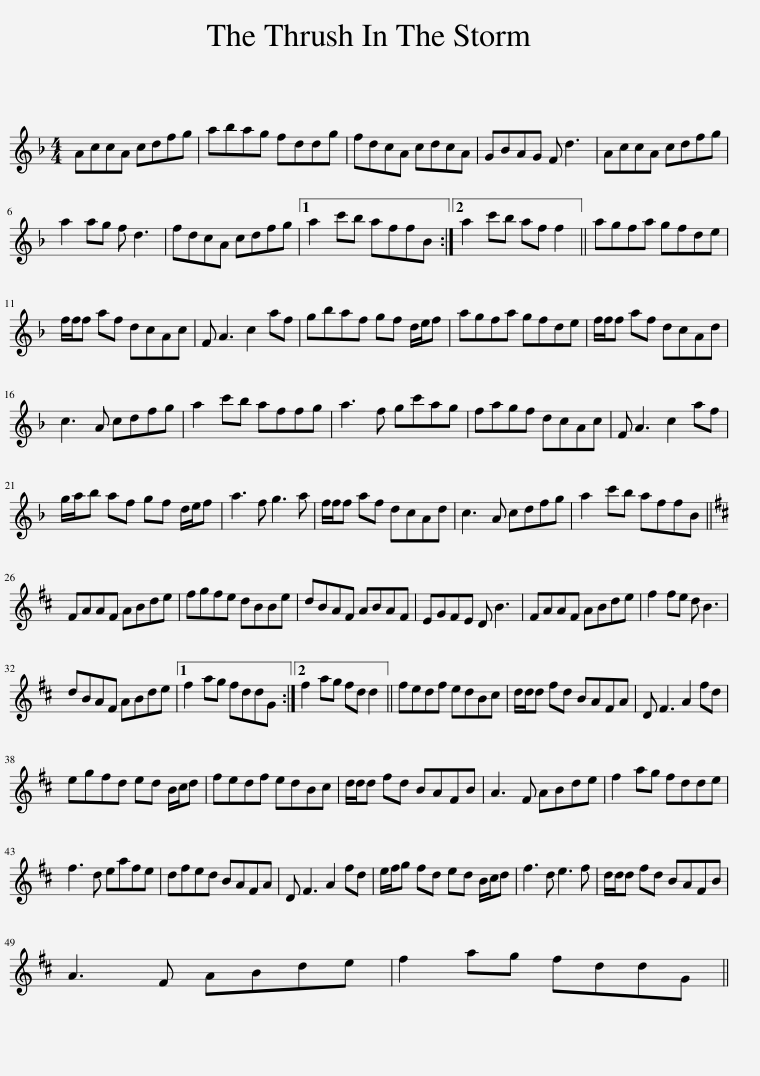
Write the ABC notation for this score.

X:1
L:1/8
M:4/4
I:linebreak $
K:F
V:1 treble
V:1
 AccA cdfg | abag fddg | fdcA cdcA | GBAG F d3 | AccA cdfg |$ %5
 a2 ag f d3 | fdcA cdfg |1 a2 c'b affB :|2 a2 c'b af f2 || agfa gfde |$ %10
 f/f/f af dcAc | F A3 c2 af | gbaf gf d/e/f | agfa gfde | f/f/f af dcAd |$ %15
 c3 A cdfg | a2 c'b affg | a3 f gc'ag | fagf dcAc | F A3 c2 af |$ %20
 g/a/b af gf d/e/f | a3 f g3 a | f/f/f af dcAd | c3 A cdfg | a2 c'b affB ||$ %25
[K:D] FAAF ABde | fgfe dBBe | dBAF ABAF | EGFE D B3 | FAAF ABde | %30
 f2 fe d B3 |$ dBAF ABde |1 f2 ag fddG :|2 f2 ag fd d2 || fedf edBc | %35
 d/d/d fd BAFA | D F3 A2 fd |$ egfd ed B/c/d | fedf edBc | d/d/d fd BAFB | %40
 A3 F ABde | f2 ag fdde |$ f3 d eafe | dfed BAFA | D F3 A2 fd | %45
 e/f/g fd ed B/c/d | f3 d e3 f | d/d/d fd BAFB |$ A3 F ABde | f2 ag fddG || %50
